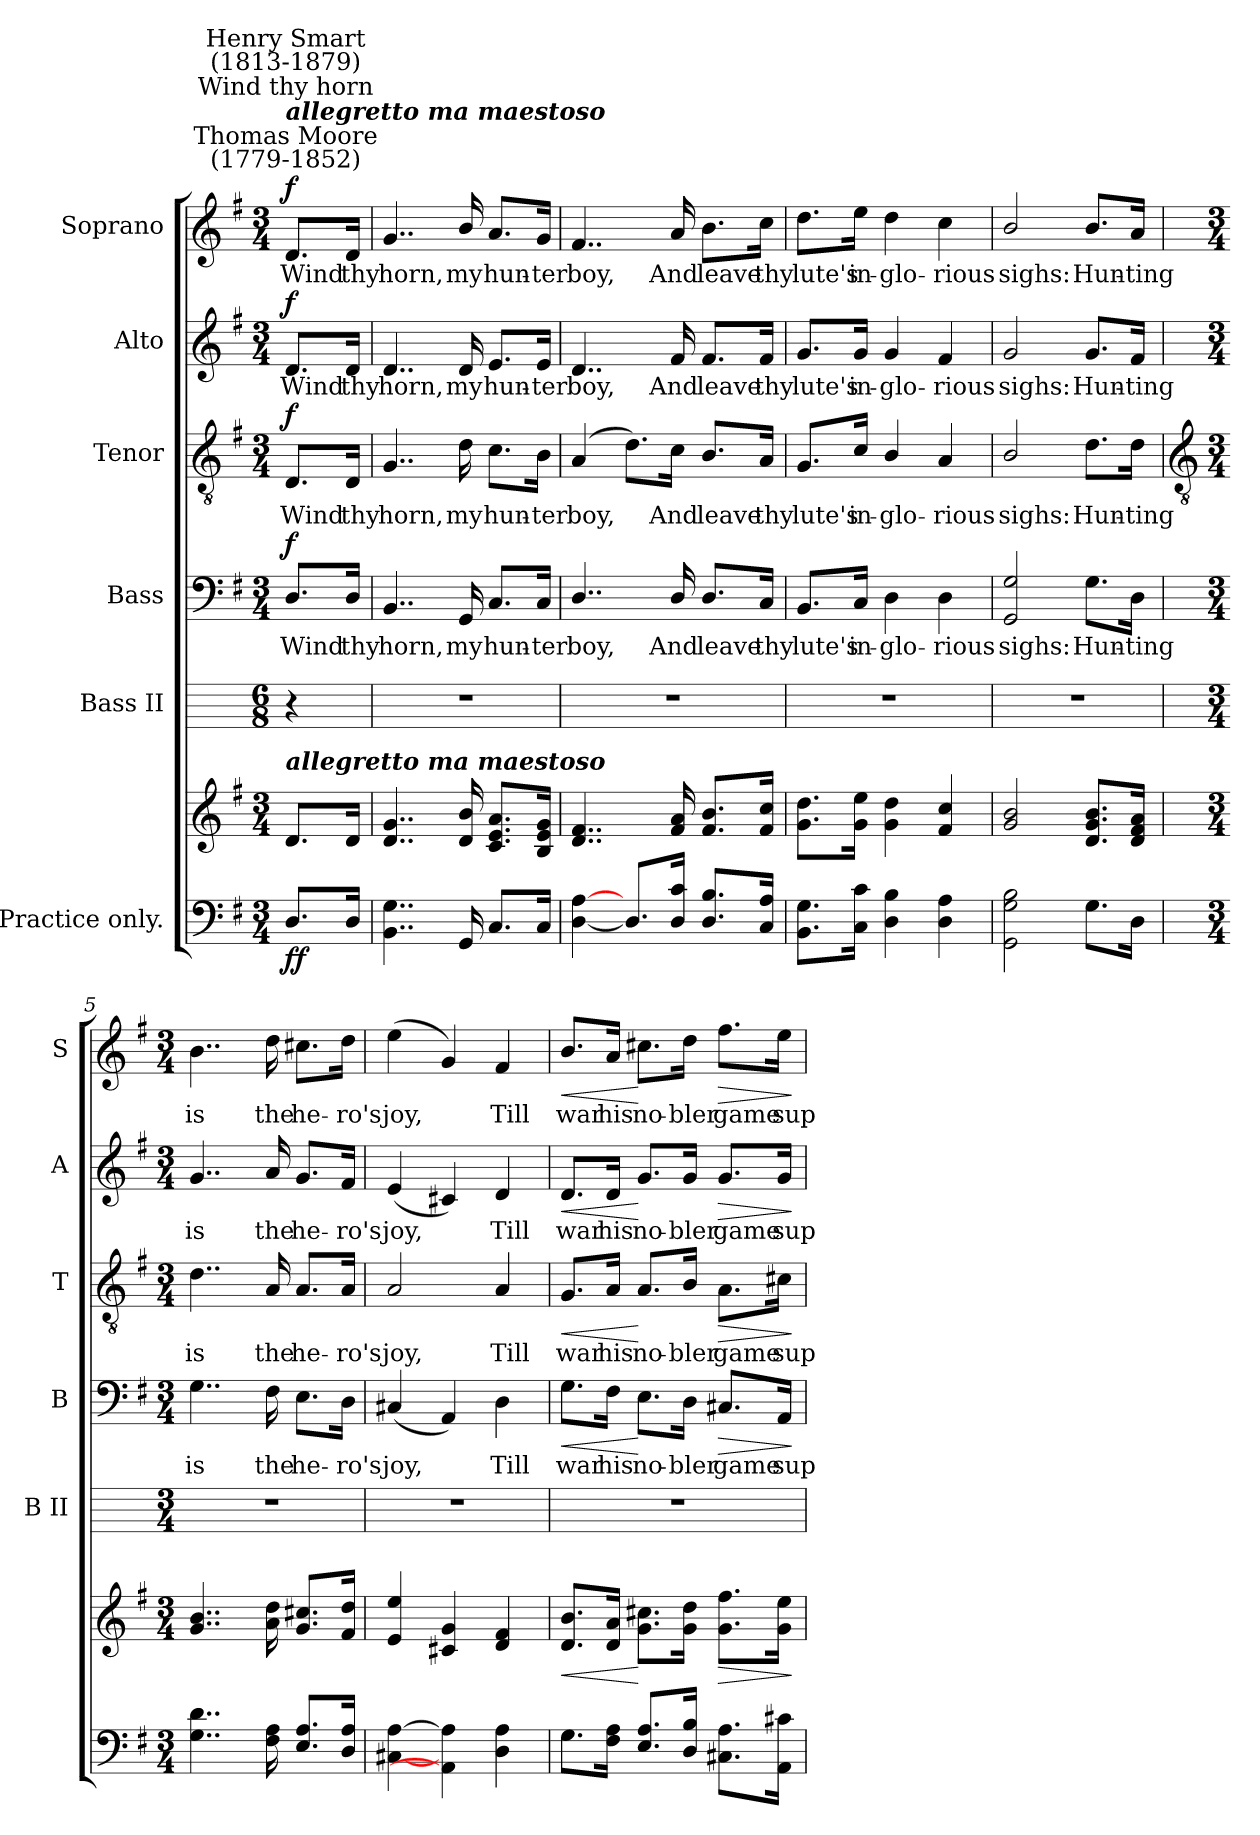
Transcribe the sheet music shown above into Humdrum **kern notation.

**kern	**kern	**dynam	**kern	**kern	**text	**dynam	**kern	**text	**dynam	**kern	**text	**dynam	**kern	**text	**dynam
*part6	*part6	*part6	*part5	*part4	*part4	*part4	*part3	*part3	*part3	*part2	*part2	*part2	*part1	*part1	*part1
*staff7	*staff6	*staff6/7	*staff5	*staff4	*staff4	*staff4	*staff3	*staff3	*staff3	*staff2	*staff2	*staff2	*staff1	*staff1	*staff1
*I"Practice only.	*	*	*I"Bass II	*I"Bass	*	*	*I"Tenor	*	*	*I"Alto	*	*	*I"Soprano	*	*
*	*	*	*I'B II	*I'B	*	*	*I'T	*	*	*I'A	*	*	*I'S	*	*
*clefF4	*clefG2	*	*	*clefF4	*	*	*clefGv2	*	*	*clefG2	*	*	*clefG2	*	*
*k[f#]	*k[f#]	*	*	*k[f#]	*	*	*k[f#]	*	*	*k[f#]	*	*	*k[f#]	*	*
*G:	*G:	*	*	*G:	*	*	*G:	*	*	*G:	*	*	*G:	*	*
*M3/4	*M3/4	*	*M6/8	*M3/4	*	*	*M3/4	*	*	*M3/4	*	*	*M3/4	*	*
*MM72	*MM72	*	*MM72	*MM72	*	*	*MM72	*	*	*MM72	*	*	*MM72	*	*
=	=	=	=	=	=	=	=	=	=	=	=	=	=	=	=
!	!	!	!	!	!	!	!	!	!	!	!	!	!LO:TX:a:cj:t=Thomas Moore\n(1779-1852)	!	!
!	!	!	!	!	!	!	!	!	!	!	!	!	!LO:TX:a:Bi:t=allegretto ma maestoso	!	!
!	!	!	!	!	!	!	!	!	!	!	!	!	!LO:TX:a:cj:t=Wind thy horn	!	!
!	!	!	!	!	!	!	!	!	!	!	!	!	!LO:TX:a:cj:t=Henry Smart\n(1813-1879)	!	!
!	!LO:TX:a:Bi:t=allegretto ma maestoso	!	!	!	!	!	!	!	!	!	!	!	!	!	!
!	!	!LO:DY:b=2	!	!	!LO:LY:b	!	!	!LO:LY:b	!	!	!LO:LY:b	!	!	!LO:LY:b	!
!	!	!LO:DY:n=1:b	!	!	!	!LO:DY:b	!	!	!LO:DY:b	!	!	!LO:DY:b	!	!	!LO:DY:b
8.D/L	8.dL	f f	4r	8.D/L	Wind	f	8.D/L	Wind	f	8.d/L	Wind	f	8.d/L	Wind	f
!	!	!	!	!	!LO:LY:b	!	!	!LO:LY:b	!	!	!LO:LY:b	!	!	!LO:LY:b	!
16D/J	16dJ	.	.	16D/Jk	thy	.	16D/Jk	thy	.	16d/Jk	thy	.	16d/Jk	thy	.
=1	=1	=1	=1	=1	=1	=1	=1	=1	=1	=1	=1	=1	=1	=1	=1
!	!	!	!	!	!LO:LY:b	!	!	!LO:LY:b	!	!	!LO:LY:b	!	!	!LO:LY:b	!
4..BB 4..G	4..d 4..g	.	2.r	4..BB	horn,	.	4..G	horn,	.	4..d	horn,	.	4..g	horn,	.
!	!	!	!	!	!LO:LY:b	!	!	!LO:LY:b	!	!	!LO:LY:b	!	!	!LO:LY:b	!
16GG	16d/ 16b/	.	.	16GG	my	.	16d\	my	.	16d/	my	.	16b/	my	.
!	!	!	!	!	!LO:LY:b	!	!	!LO:LY:b	!	!	!LO:LY:b	!	!	!LO:LY:b	!
8.CL	8.c 8.e 8.aL	.	.	8.C/L	hun-	.	8.c\L	hun-	.	8.e/L	hun-	.	8.a/L	hun-	.
!	!	!	!	!	!LO:LY:b	!	!	!LO:LY:b	!	!	!LO:LY:b	!	!	!LO:LY:b	!
16CJ	16B 16e 16gJ	.	.	16C/Jk	-ter	.	16B\Jk	-ter	.	16e/Jk	-ter	.	16g/Jk	-ter	.
=2	=2	=2	=2	=2	=2	=2	=2	=2	=2	=2	=2	=2	=2	=2	=2
!	!	!	!	!	!LO:LY:b	!	!	!LO:LY:b	!	!	!LO:LY:b	!	!	!LO:LY:b	!
[4D\ [4A\	4..d 4..f#	.	2.r	4..D/	boy,	.	(<4A	boy,	.	4..d	boy,	.	4..f#	boy,	.
8.DL]	.	.	.	.	.	.	8.d\L)	.	.	.	.	.	.	.	.
!	!	!	!	!	!LO:LY:b	!	!	!LO:LY:b	!	!	!LO:LY:b	!	!	!LO:LY:b	!
16D/ 16c/J	16f# 16a	.	.	16D/	And	.	16c\Jk	And	.	16f#	And	.	16a	And	.
!	!	!	!	!	!LO:LY:b	!	!	!LO:LY:b	!	!	!LO:LY:b	!	!	!LO:LY:b	!
8.D/ 8.B/L	8.f# 8.bL	.	.	8.D/L	leave	.	8.B/L	leave	.	8.f#/L	leave	.	8.b\L	leave	.
!	!	!	!	!	!LO:LY:b	!	!	!LO:LY:b	!	!	!LO:LY:b	!	!	!LO:LY:b	!
16C 16AJ	16f# 16ccJ	.	.	16C/Jk	thy	.	16A/Jk	thy	.	16f#/Jk	thy	.	16cc\Jk	thy	.
=3	=3	=3	=3	=3	=3	=3	=3	=3	=3	=3	=3	=3	=3	=3	=3
!	!	!	!	!	!LO:LY:b	!	!	!LO:LY:b	!	!	!LO:LY:b	!	!	!LO:LY:b	!
8.BB 8.GL	8.g 8.ddL	.	2.r	8.BB/L	lute's	.	8.G/L	lute's	.	8.g/L	lute's	.	8.dd\L	lute's	.
!	!	!	!	!	!LO:LY:b	!	!	!LO:LY:b	!	!	!LO:LY:b	!	!	!LO:LY:b	!
16C 16cJ	16g 16eeJ	.	.	16C/Jk	in-	.	16c/Jk	in-	.	16g/Jk	in-	.	16ee\Jk	in-	.
!	!	!	!	!	!LO:LY:b	!	!	!LO:LY:b	!	!	!LO:LY:b	!	!	!LO:LY:b	!
4D 4B	4g 4dd	.	.	4D	-glo-	.	4B/	-glo-	.	4g	-glo-	.	4dd	-glo-	.
!	!	!	!	!	!LO:LY:b	!	!	!LO:LY:b	!	!	!LO:LY:b	!	!	!LO:LY:b	!
4D 4A	4f# 4cc	.	.	4D	-rious	.	4A	-rious	.	4f#	-rious	.	4cc	-rious	.
=4	=4	=4	=4	=4	=4	=4	=4	=4	=4	=4	=4	=4	=4	=4	=4
!	!	!	!	!	!LO:LY:b	!	!	!LO:LY:b	!	!	!LO:LY:b	!	!	!LO:LY:b	!
2GG 2G 2B	2g/ 2b/	.	2.r	2GG 2G	sighs:	.	2B/	sighs:	.	2g/	sighs:	.	2b/	sighs:	.
!	!	!	!	!	!LO:LY:b	!	!	!LO:LY:b	!	!	!LO:LY:b	!	!	!LO:LY:b	!
8.GL	8.d/ 8.g/ 8.b/L	.	.	8.G\L	Hun-	.	8.d\L	Hun-	.	8.g/L	Hun-	.	8.b/L	Hun-	.
!	!	!	!	!	!LO:LY:b	!	!	!LO:LY:b	!	!	!LO:LY:b	!	!	!LO:LY:b	!
16DJ	16d 16f# 16aJ	.	.	16D\Jk	-ting	.	16d\Jk	-ting	.	16f#/Jk	-ting	.	16a/Jk	-ting	.
!!LO:LB:g=z
=5	=5	=5	=5	=5	=5	=5	=5	=5	=5	=5	=5	=5	=5	=5	=5
*	*	*	*	*	*	*	*clefGv2	*	*	*	*	*	*	*	*
*M3/4	*M3/4	*	*M3/4	*M3/4	*	*	*M3/4	*	*	*M3/4	*	*	*M3/4	*	*
!	!	!	!	!	!LO:LY:b	!	!	!LO:LY:b	!	!	!LO:LY:b	!	!	!LO:LY:b	!
4..G 4..d	4..g 4..b	.	2.r	4..G	is	.	4..d	is	.	4..g	is	.	4..b	is	.
!	!	!	!	!	!LO:LY:b	!	!	!LO:LY:b	!	!	!LO:LY:b	!	!	!LO:LY:b	!
16F# 16A	16a 16dd	.	.	16F#	the	.	16A	the	.	16a	the	.	16dd	the	.
!	!	!	!	!	!LO:LY:b	!	!	!LO:LY:b	!	!	!LO:LY:b	!	!	!LO:LY:b	!
8.E 8.AL	8.g 8.cc#XL	.	.	8.E\L	he-	.	8.A/L	he-	.	8.g/L	he-	.	8.cc#X\L	he-	.
!	!	!	!	!	!LO:LY:b	!	!	!LO:LY:b	!	!	!LO:LY:b	!	!	!LO:LY:b	!
16D/ 16A/J	16f# 16ddJ	.	.	16D\Jk	-ro's	.	16A/Jk	-ro's	.	16f#/Jk	-ro's	.	16dd\Jk	-ro's	.
=6	=6	=6	=6	=6	=6	=6	=6	=6	=6	=6	=6	=6	=6	=6	=6
!	!	!	!	!	!LO:LY:b	!	!	!LO:LY:b	!	!	!LO:LY:b	!	!	!LO:LY:b	!
[4C#X [4A	4e 4ee	.	2.r	(<4C#X	joy,	.	2A	joy,	.	(<4e	joy,	.	(<4ee	joy,	.
4AA] 4A]	4c#X 4g	.	.	4AA)	.	.	.	.	.	4c#X)	.	.	4g)	.	.
!	!	!	!	!	!LO:LY:b	!	!	!LO:LY:b	!	!	!LO:LY:b	!	!	!LO:LY:b	!
4D 4A	4d 4f#	.	.	4D	Till	.	4A	Till	.	4d	Till	.	4f#	Till	.
=7	=7	=7	=7	=7	=7	=7	=7	=7	=7	=7	=7	=7	=7	=7	=7
!	!	!LO:HP:b	!	!	!LO:LY:b	!LO:HP:b	!	!LO:LY:b	!LO:HP:b	!	!LO:LY:b	!LO:HP:b	!	!LO:LY:b	!LO:HP:b
8.GL	8.d/ 8.b/L	<	2.r	8.G\L	war	<	8.G/L	war	<	8.d/L	war	<	8.b/L	war	<
!	!	!	!	!	!LO:LY:b	!	!	!LO:LY:b	!	!	!LO:LY:b	!	!	!LO:LY:b	!
16F# 16AJ	16d 16aJ	.	.	16F#\Jk	his	.	16A/Jk	his	.	16d/Jk	his	.	16a/Jk	his	.
!	!	!	!	!	!LO:LY:b	!	!	!LO:LY:b	!	!	!LO:LY:b	!	!	!LO:LY:b	!
8.E 8.AL	8.g 8.cc#XL	[	.	8.E\L	no-	[	8.A/L	no-	[	8.g/L	no-	[	8.cc#X\L	no-	[
!	!	!	!	!	!LO:LY:b	!	!	!LO:LY:b	!	!	!LO:LY:b	!	!	!LO:LY:b	!
16D/ 16B/J	16g 16ddJ	.	.	16D\Jk	-bler	.	16B/Jk	-bler	.	16g/Jk	-bler	.	16dd\Jk	-bler	.
!	!	!LO:HP:b	!	!	!LO:LY:b	!LO:HP:b	!	!LO:LY:b	!LO:HP:b	!	!LO:LY:b	!LO:HP:b	!	!LO:LY:b	!LO:HP:b
8.C#X 8.AL	8.g 8.ff#L	>	.	8.C#X/L	game	>	8.A\L	game	>	8.g/L	game	>	8.ff#\L	game	>
!	!	!	!	!	!LO:LY:b	!	!	!LO:LY:b	!	!	!LO:LY:b	!	!	!LO:LY:b	!
16AA 16c#XJ	16g 16eeJ	.	.	16AA/Jk	sup-	.	16c#X\Jk	sup-	.	16g/Jk	sup-	.	16ee\Jk	sup-	.
.	.	]	.	.	.	]	.	.	]	.	.	]	.	.	]
=	=	=	=	=	=	=	=	=	=	=	=	=	=	=	=
*-	*-	*-	*-	*-	*-	*-	*-	*-	*-	*-	*-	*-	*-	*-	*-
